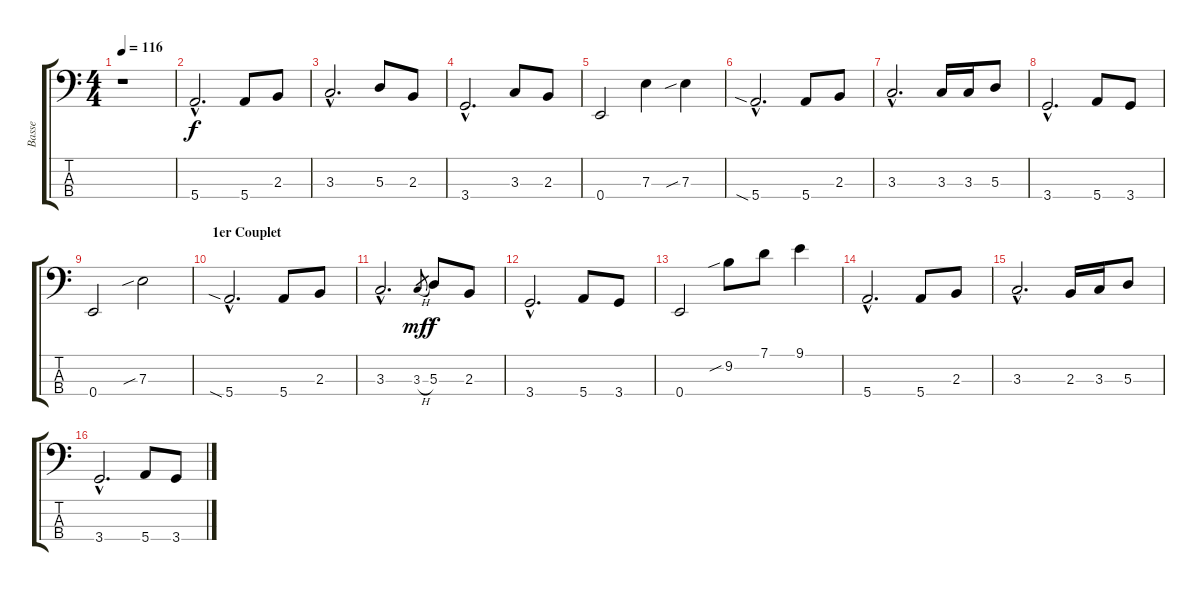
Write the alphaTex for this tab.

\track ("Basse" "Basse") {instrument electricbassfinger}
\staff {score tabs}
\tuning (G2 D2 A1 E1) {hide}
\ts (4 4)
\tempo 116
\clef f4
\ks c
r.1{dy f} |
5.4{hac}.2{d} 5.4.8 2.3.8 |
3.3{hac}.2{d} 5.3.8 2.3.8 |
3.4{hac}.2{d} 3.3.8 2.3.8 |
0.4.2 7.3.4 7.3{sib}.4 |
5.4{sia hac}.2{d} 5.4.8 2.3.8 |
3.3{hac}.2{d} 3.3.16 3.3.16 5.3.8 |
3.4{hac}.2{d} 5.4.8 3.4.8 |
0.4.2 7.3{sib}.2 |
\section ("" "1er Couplet")
5.4{sia hac}.2{d} 5.4.8 2.3.8 |
3.3{hac}.2{d} 3.3{h}.8{gr dy mf} 5.3.8{dy f} 2.3.8 |
3.4{hac}.2{d} 5.4.8 3.4.8 |
0.4.2 9.2{sib}.8 7.1.8 9.1.4 |
5.4{hac}.2{d} 5.4.8 2.3.8 |
3.3{hac}.2{d} 2.3.16 3.3.16 5.3.8 |
3.4{hac}.2{d} 5.4.8 3.4.8
